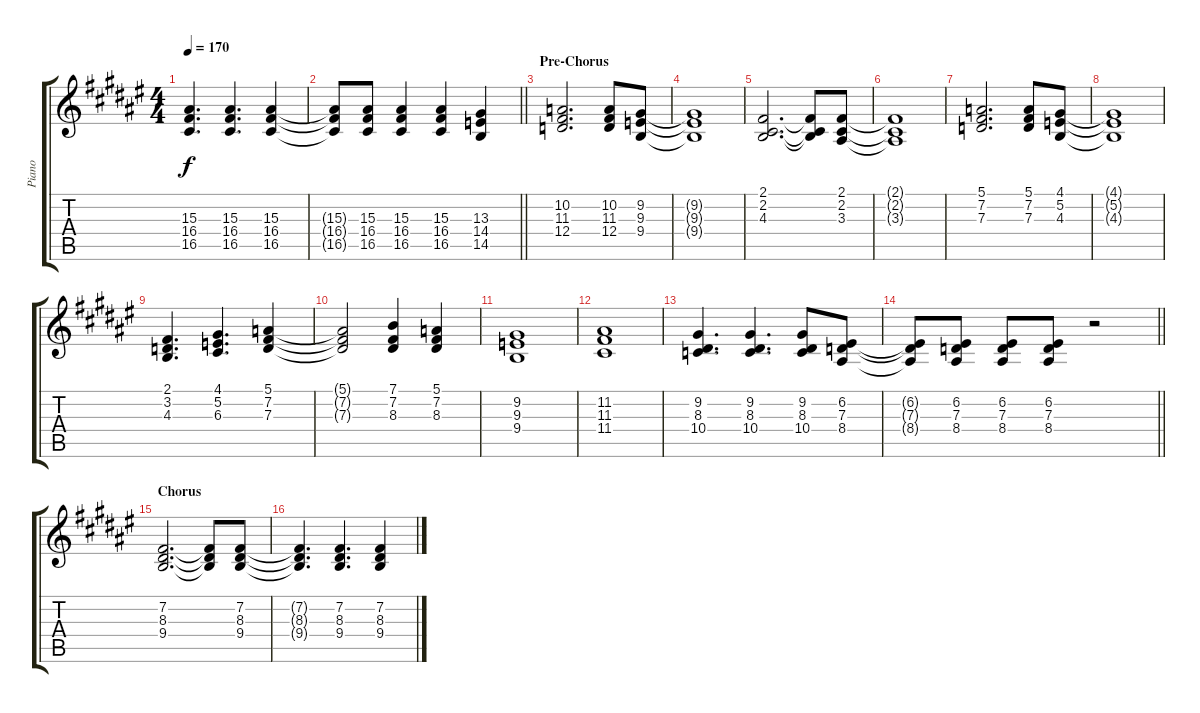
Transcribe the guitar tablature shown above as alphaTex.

\track ("Piano" "Piano") {instrument electricgrandpiano}
\staff {score tabs}
\tuning (E4 B3 G3 D3 A2 E2) {hide}
\ts (4 4)
\tempo 170
\clef g2
\ks f#
(15.3 16.4 16.5).4{d dy f} (15.3 16.4 16.5).4{d} (15.3 16.4 16.5).4 |
\barLineRight lightlight
(15.3{t} 16.4{t} 16.5{t}).8 (15.3 16.4 16.5).8 (15.3 16.4 16.5).4 (15.3 16.4 16.5).4 (13.3 14.4 14.5).4 |
\section ("" "Pre-Chorus")
(10.2 11.3 12.4).2{d} (10.2 11.3 12.4).8 (9.2 9.3 9.4).8 |
(9.2{t} 9.3{t} 9.4{t}).1 |
(2.1 2.2 4.3).2{d} (2.1{t} 2.2{t} 4.3{t}).8 (2.1 2.2 3.3).8 |
(2.1{t} 2.2{t} 3.3{t}).1 |
(5.1 7.2 7.3).2{d} (5.1 7.2 7.3).8 (4.1 5.2 4.3).8 |
(4.1{t} 5.2{t} 4.3{t}).1 |
(2.1 3.2 4.3).4{d} (4.1 5.2 6.3).4{d} (5.1 7.2 7.3).4 |
(5.1{t} 7.2{t} 7.3{t}).2 (7.1 7.2 8.3).4 (5.1 7.2 8.3).4 |
(9.2 9.3 9.4).1 |
(11.2 11.3 11.4).1 |
(9.2 8.3 10.4).4{d} (9.2 8.3 10.4).4{d} (9.2 8.3 10.4).8 (6.2 7.3 8.4).8 |
\barLineRight lightlight
(6.2{t} 7.3{t} 8.4{t}).8 (6.2 7.3 8.4).8 (6.2 7.3 8.4).8 (6.2 7.3 8.4).8 r.2 |
\section ("" "Chorus")
(7.2 8.3 9.4).2{d} (7.2{t} 8.3{t} 9.4{t}).8 (7.2 8.3 9.4).8 |
(7.2{t} 8.3{t} 9.4{t}).4{d} (7.2 8.3 9.4).4{d} (7.2 8.3 9.4).4
